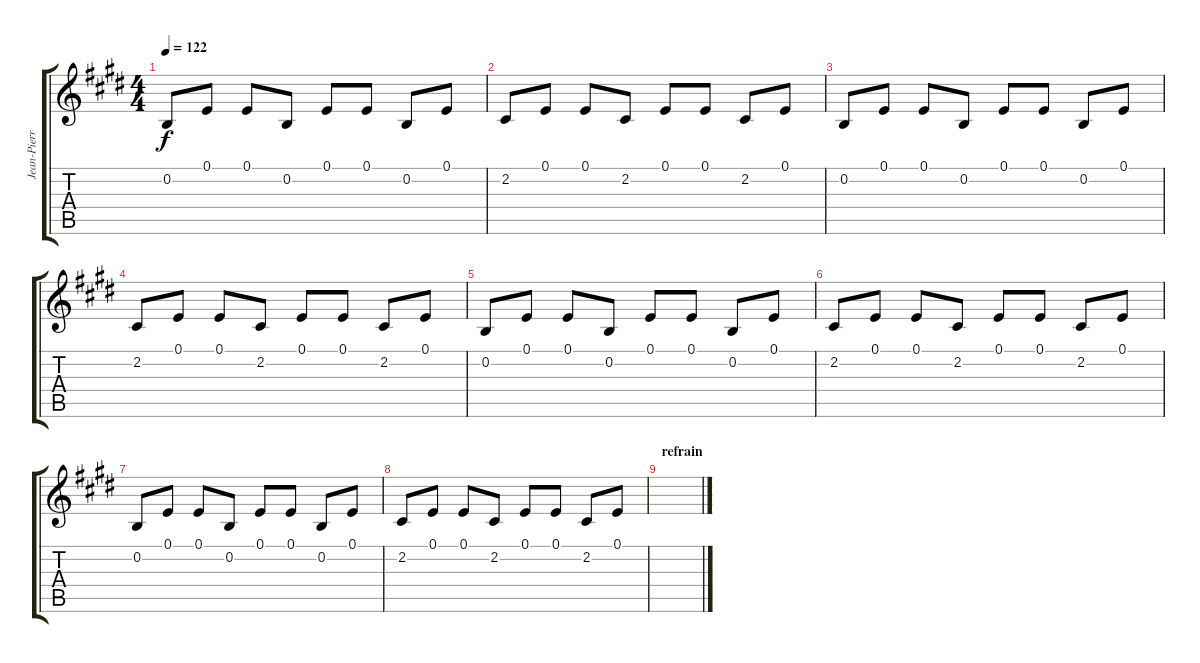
\track ("Jean-Pierre Pilot (synthé)" "Jean-Pierr") {instrument fx4atmosphere}
\staff {score tabs}
\tuning (E4 B3 G3 D3 A2 E2) {hide}
\ts (4 4)
\tempo 122
\clef g2
\ks e
0.2.8{dy f} 0.1.8 0.1.8 0.2.8 0.1.8 0.1.8 0.2.8 0.1.8 |
2.2.8 0.1.8 0.1.8 2.2.8 0.1.8 0.1.8 2.2.8 0.1.8 |
0.2.8 0.1.8 0.1.8 0.2.8 0.1.8 0.1.8 0.2.8 0.1.8 |
2.2.8 0.1.8 0.1.8 2.2.8 0.1.8 0.1.8 2.2.8 0.1.8 |
0.2.8 0.1.8 0.1.8 0.2.8 0.1.8 0.1.8 0.2.8 0.1.8 |
2.2.8 0.1.8 0.1.8 2.2.8 0.1.8 0.1.8 2.2.8 0.1.8 |
0.2.8 0.1.8 0.1.8 0.2.8 0.1.8 0.1.8 0.2.8 0.1.8 |
2.2.8 0.1.8 0.1.8 2.2.8 0.1.8 0.1.8 2.2.8 0.1.8 |
\section ("" "refrain")
